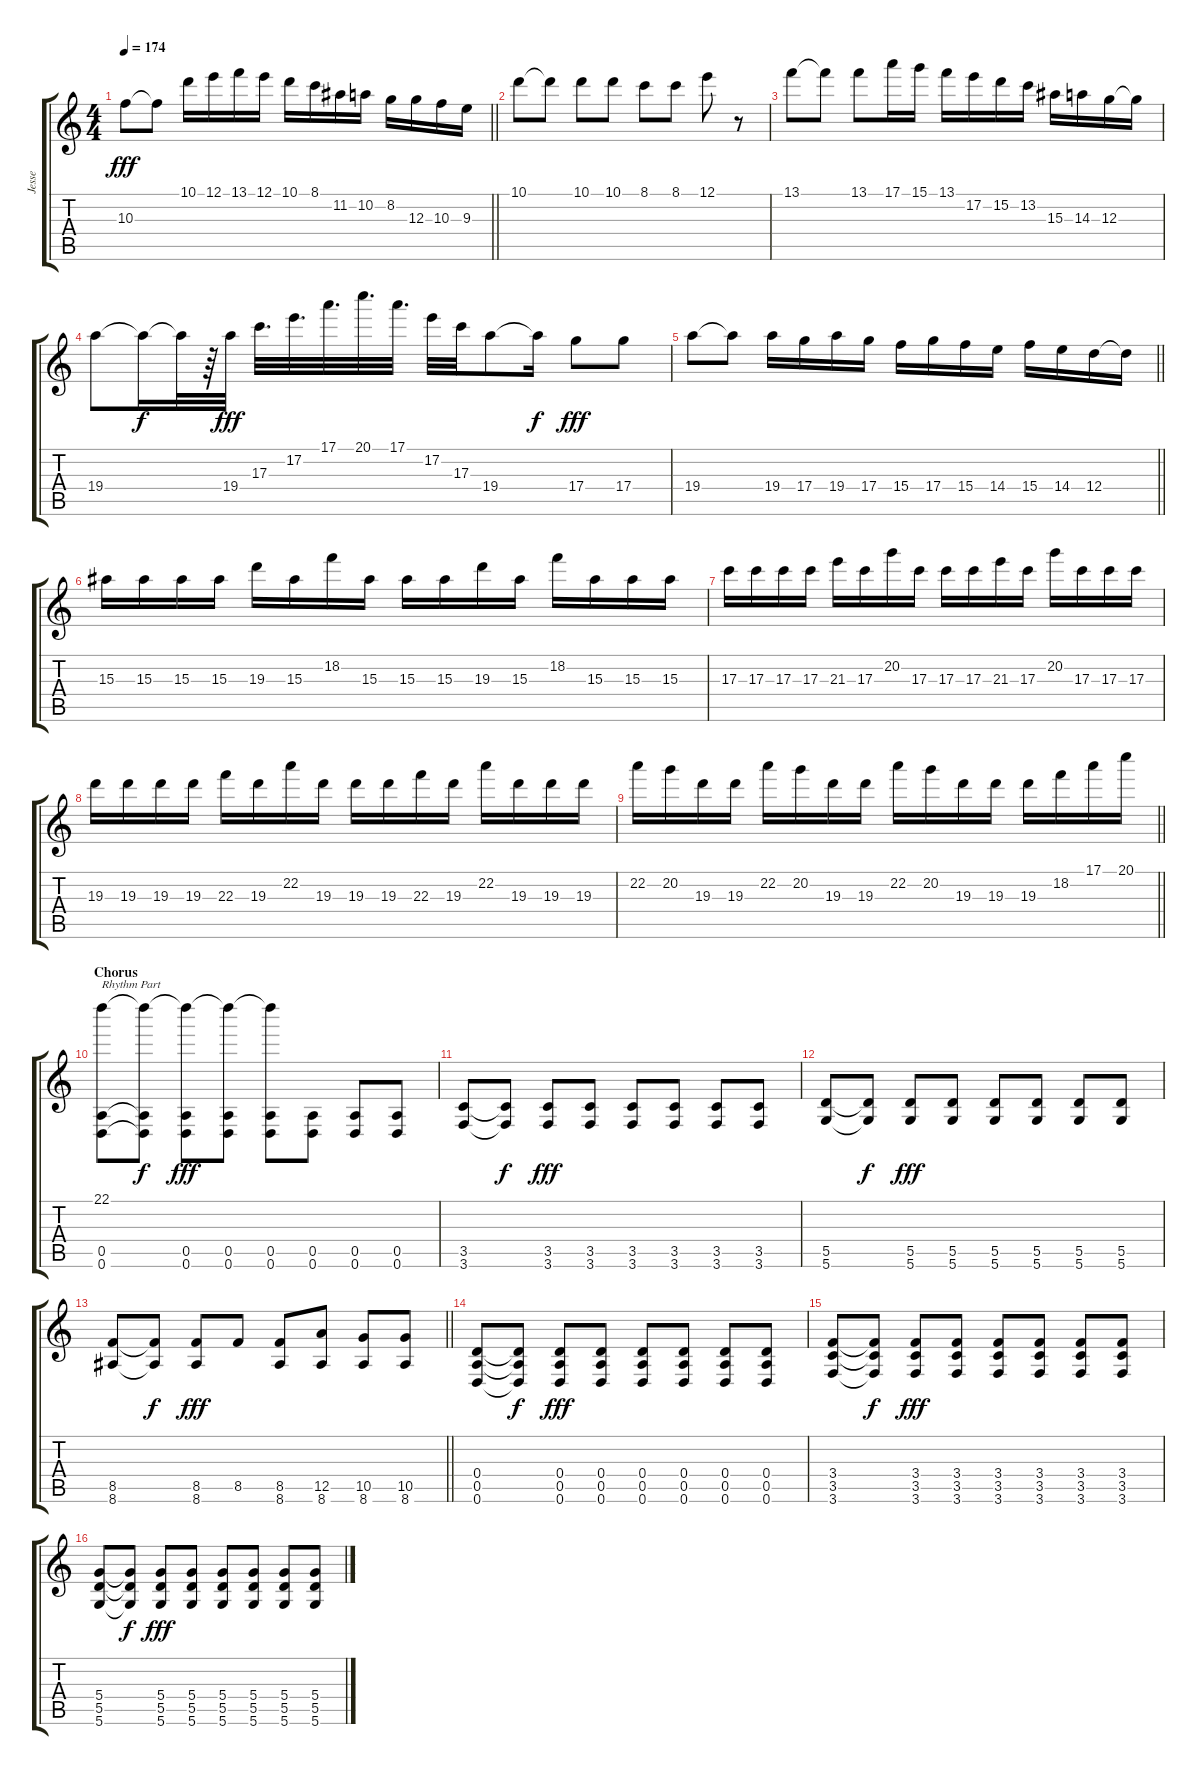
\track ("Jesse" "Jesse") {instrument distortionguitar}
\staff {score tabs}
\tuning (E4 B3 G3 D3 A2 D2) {hide}
\ts (4 4)
\tempo 174
\clef g2
\barLineRight lightlight
\ks c
10.3.8{dy fff} 10.3{t}.8 10.1.16 12.1.16 13.1.16 12.1.16 10.1.16 8.1.16 11.2.16 10.2.16 8.2.16 12.3.16 10.3.16 9.3.16 |
10.1.8 10.1{t}.8 10.1.8 10.1.8 8.1.8 8.1.8 12.1.8 r.8 |
13.1.8 13.1{t}.8 13.1.8 17.1.16 15.1.16 13.1.16 17.2.16 15.2.16 13.2.16 15.3.16 14.3.16 12.3.16 12.3{t}.16 |
19.4.8 19.4{t}.16{dy f} 19.4{t}.32 r.64 19.4.32{dy fff} 17.3.32{d} 17.2.32{d} 17.1.32{d} 20.1.32{d} 17.1.32{d} 17.2.32 17.3.32 19.4.8 19.4{t}.16{dy f} 17.4.8{dy fff} 17.4.8 |
\barLineRight lightlight
19.4.8 19.4{t}.8 19.4.16 17.4.16 19.4.16 17.4.16 15.4.16 17.4.16 15.4.16 14.4.16 15.4.16 14.4.16 12.4.16 12.4{t}.16 |
\section ("" "")
15.3.16 15.3.16 15.3.16 15.3.16 19.3.16 15.3.16 18.2.16 15.3.16 15.3.16 15.3.16 19.3.16 15.3.16 18.2.16 15.3.16 15.3.16 15.3.16 |
17.3.16 17.3.16 17.3.16 17.3.16 21.3.16 17.3.16 20.2.16 17.3.16 17.3.16 17.3.16 21.3.16 17.3.16 20.2.16 17.3.16 17.3.16 17.3.16 |
19.3.16 19.3.16 19.3.16 19.3.16 22.3.16 19.3.16 22.2.16 19.3.16 19.3.16 19.3.16 22.3.16 19.3.16 22.2.16 19.3.16 19.3.16 19.3.16 |
\barLineRight lightlight
22.2.16 20.2.16 19.3.16 19.3.16 22.2.16 20.2.16 19.3.16 19.3.16 22.2.16 20.2.16 19.3.16 19.3.16 19.3.16 18.2.16 17.1.16 20.1.16 |
\section ("" "Chorus")
(22.1 0.5 0.6).8{txt "Rhythm Part"} (22.1{t} 0.5{t} 0.6{t}).8{dy f} (22.1{t} 0.5 0.6).8{dy fff} (22.1{t} 0.5 0.6).8 (22.1{t} 0.5 0.6).8 (0.5 0.6).8 (0.5 0.6).8 (0.5 0.6).8 |
(3.5 3.6).8 (3.5{t} 3.6{t}).8{dy f} (3.5 3.6).8{dy fff} (3.5 3.6).8 (3.5 3.6).8 (3.5 3.6).8 (3.5 3.6).8 (3.5 3.6).8 |
(5.5 5.6).8 (5.5{t} 5.6{t}).8{dy f} (5.5 5.6).8{dy fff} (5.5 5.6).8 (5.5 5.6).8 (5.5 5.6).8 (5.5 5.6).8 (5.5 5.6).8 |
\barLineRight lightlight
(8.5 8.6).8 (8.5{t} 8.6{t}).8{dy f} (8.5 8.6).8{dy fff} 8.5.8 (8.5 8.6).8 (12.5 8.6).8 (10.5 8.6).8 (10.5 8.6).8 |
(0.4 0.5 0.6).8 (0.4{t} 0.5{t} 0.6{t}).8{dy f} (0.4 0.5 0.6).8{dy fff} (0.4 0.5 0.6).8 (0.4 0.5 0.6).8 (0.4 0.5 0.6).8 (0.4 0.5 0.6).8 (0.4 0.5 0.6).8 |
(3.4 3.5 3.6).8 (3.4{t} 3.5{t} 3.6{t}).8{dy f} (3.4 3.5 3.6).8{dy fff} (3.4 3.5 3.6).8 (3.4 3.5 3.6).8 (3.4 3.5 3.6).8 (3.4 3.5 3.6).8 (3.4 3.5 3.6).8 |
(5.4 5.5 5.6).8 (5.4{t} 5.5{t} 5.6{t}).8{dy f} (5.4 5.5 5.6).8{dy fff} (5.4 5.5 5.6).8 (5.4 5.5 5.6).8 (5.4 5.5 5.6).8 (5.4 5.5 5.6).8 (5.4 5.5 5.6).8
